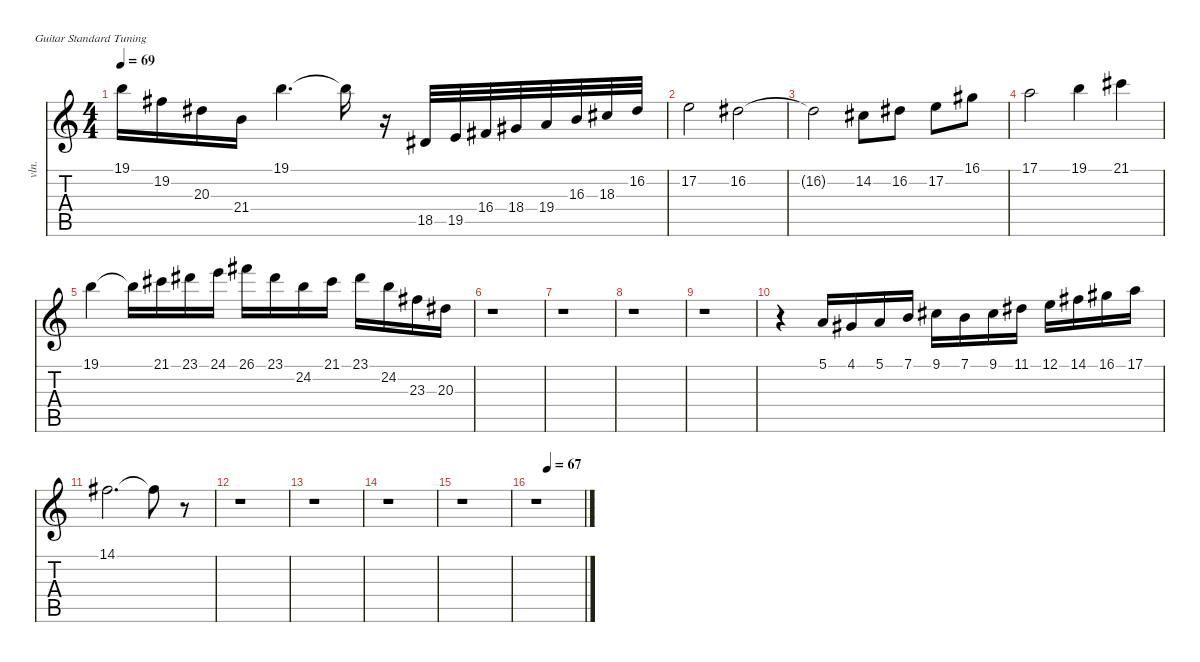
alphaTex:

\defaultSystemsLayout 4
\hideDynamics
\bracketExtendMode nobrackets
\otherSystemsTrackNameOrientation horizontal
\track ("Track 3" "vln.") {instrument stringensemble2}
\staff {score tabs}
\tuning (E4 B3 G3 D3 A2 E2)
\ts (4 4)
\tempo 69
\clef g2
\ks c
19.1.16{dy ff beam Down} 19.2{acc #}.16{beam Down} 20.3{acc #}.16{beam Down} 21.4.16{dy f beam Down} 19.1.4{d dy mf beam Down} 19.1{t}.16{dy f beam Down} r.16{beam Down} 18.5{acc #}.32{dy mp beam Up} 19.5.32{beam Up} 16.4{acc #}.32{beam Up} 18.4{acc #}.32{dy mf beam Up} 19.4.32{beam Up} 16.3.32{beam Up} 18.3{acc #}.32{dy f beam Up} 16.2{acc #}.32{beam Up} |
17.2.2{dy ff beam Down} 16.2{acc #}.2{beam Down} |
16.2{t acc #}.2{dy f beam Down} 14.2{acc #}.8{beam Down} 16.2{acc #}.8{beam Down} 17.2.8{beam Down} 16.1{acc #}.8{beam Down} |
17.1.2{beam Down} 19.1.4{beam Down} 21.1{acc #}.4{beam Down} |
19.1.4{beam Down} 19.1{t}.16{beam Down} 21.1{acc #}.16{dy mf beam Down} 23.1{acc #}.16{beam Down} 24.1.16{dy f beam Down} 26.1{acc #}.16{beam Down} 23.1{acc #}.16{beam Down} 24.2.16{beam Down} 21.1{acc #}.16{beam Down} 23.1{acc #}.16{beam Down} 24.2.16{beam Down} 23.3{acc #}.16{beam Down} 20.3{acc #}.16{beam Down} |
r.1{beam Down} |
r.1{beam Down} |
r.1{beam Down} |
r.1{beam Down} |
r.4{instrument violin beam Down} 5.1.16{dy p beam Up} 4.1{acc #}.16{beam Up} 5.1.16{beam Up} 7.1.16{beam Up} 9.1{acc #}.16{dy mp beam Down} 7.1.16{beam Down} 9.1{acc #}.16{beam Down} 11.1{acc #}.16{beam Down} 12.1.16{dy mf beam Down} 14.1{acc #}.16{beam Down} 16.1{acc #}.16{beam Down} 17.1.16{beam Down} |
14.1{acc #}.2{d beam Down} 14.1{t acc #}.8{dy f beam Down} r.8{beam Down} |
r.1{beam Down} |
r.1{beam Down} |
r.1{beam Down} |
r.1{beam Down} |
\tempo (67 0.25)
r.1{beam Down}
